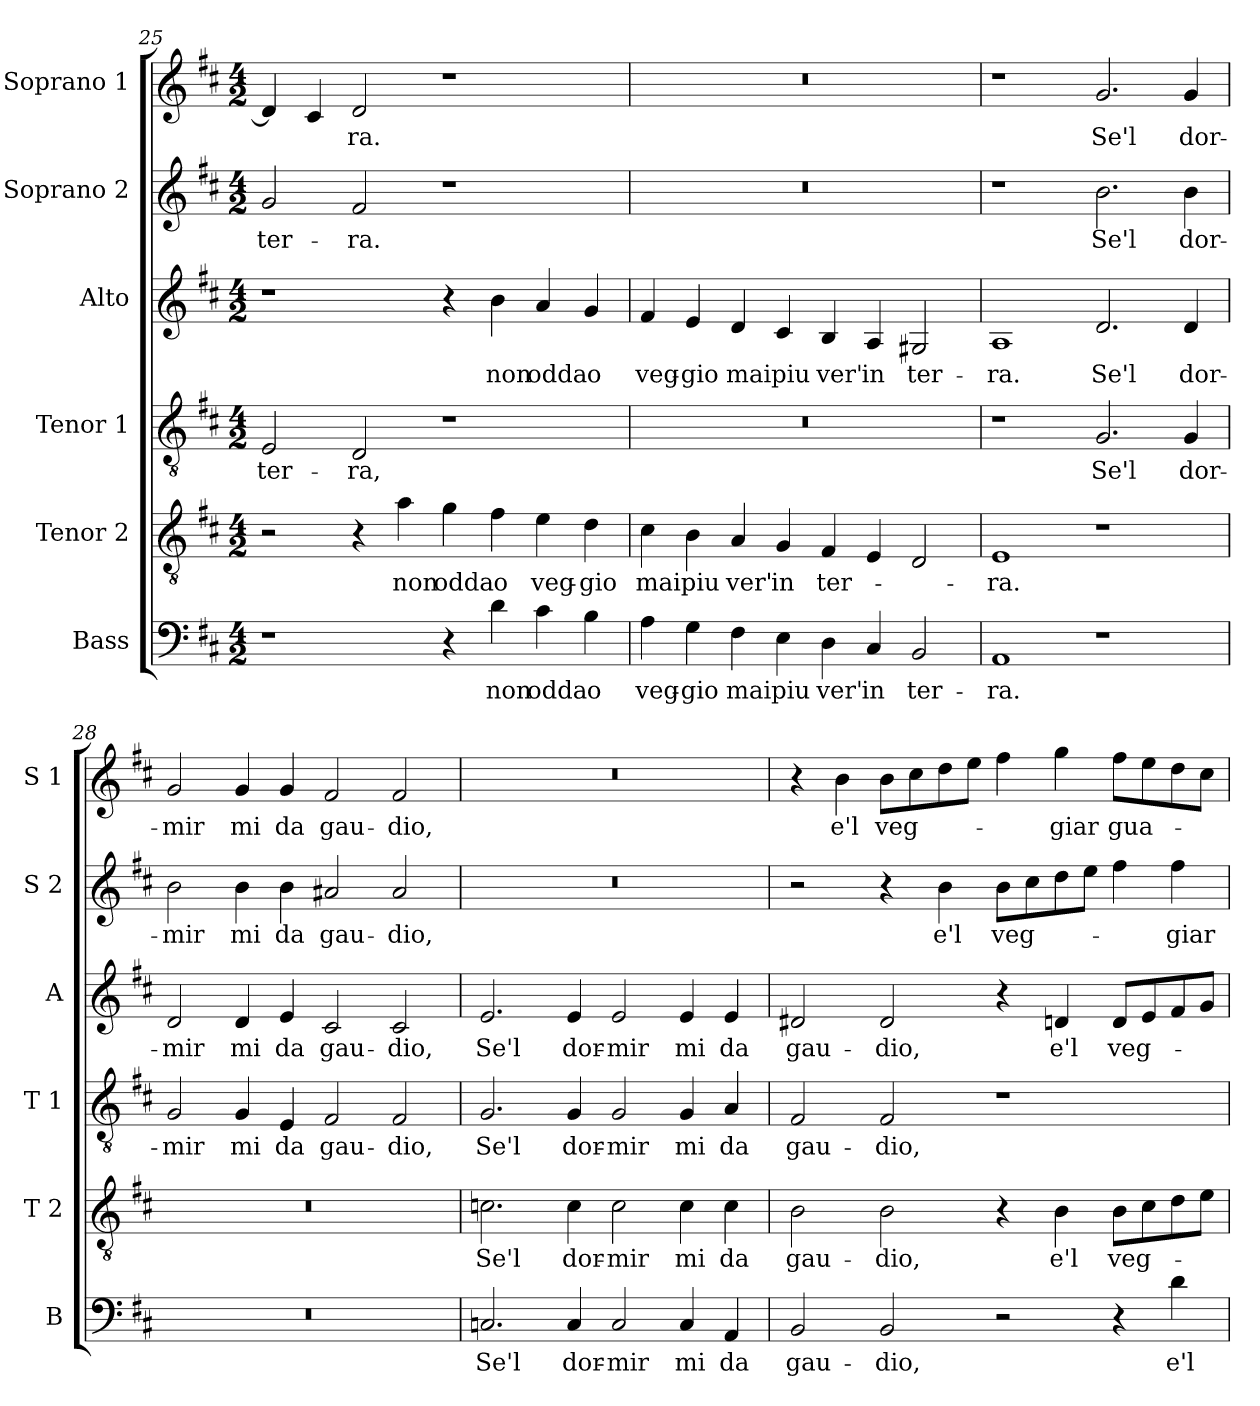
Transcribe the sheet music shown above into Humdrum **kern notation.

**kern	**text	**kern	**text	**kern	**text	**kern	**text	**kern	**text	**kern	**text
*part6	*part6	*part5	*part5	*part4	*part4	*part3	*part3	*part2	*part2	*part1	*part1
*staff6	*staff6	*staff5	*staff5	*staff4	*staff4	*staff3	*staff3	*staff2	*staff2	*staff1	*staff1
*I"Bass	*	*I"Tenor 2	*	*I"Tenor 1	*	*I"Alto	*	*I"Soprano 2	*	*I"Soprano 1	*
*I'B	*	*I'T 2	*	*I'T 1	*	*I'A	*	*I'S 2	*	*I'S 1	*
!!LO:PB:g=z
*clefF4	*	*clefGv2	*	*clefGv2	*	*clefG2	*	*clefG2	*	*clefG2	*
*k[f#c#]	*	*k[f#c#]	*	*k[f#c#]	*	*k[f#c#]	*	*k[f#c#]	*	*k[f#c#]	*
*D:	*	*D:	*	*D:	*	*D:	*	*D:	*	*D:	*
*M4/2	*	*M4/2	*	*M4/2	*	*M4/2	*	*M4/2	*	*M4/2	*
=25	=25	=25	=25	=25	=25	=25	=25	=25	=25	=25	=25
!	!	!	!	!	!LO:LY:b	!	!	!	!LO:LY:b	!	!
1r	.	2r	.	2E/	ter-	1r	.	2g/	ter-	4d/]	.
.	.	.	.	.	.	.	.	.	.	4c#/	.
!	!	!	!	!	!LO:LY:b	!	!	!	!LO:LY:b	!	!LO:LY:b
.	.	4r	.	2D/	-ra,	.	.	2f#/	-ra.	2d/	-ra.
!	!	!	!LO:LY:b	!	!	!	!	!	!	!	!
.	.	4a\	non	.	.	.	.	.	.	.	.
!	!	!	!LO:LY:b	!	!	!	!	!	!	!	!
4r	.	4g\	odda	1r	.	4r	.	1r	.	1r	.
!	!LO:LY:b	!	!LO:LY:b	!	!	!	!LO:LY:b	!	!	!	!
4d\	non	4f#\	o	.	.	4b\	non	.	.	.	.
!	!LO:LY:b	!	!LO:LY:b	!	!	!	!LO:LY:b	!	!	!	!
4c#\	odda	4e\	veg-	.	.	4a/	odda	.	.	.	.
!	!LO:LY:b	!	!LO:LY:b	!	!	!	!LO:LY:b	!	!	!	!
4B\	o	4d\	-gio	.	.	4g/	o	.	.	.	.
=26	=26	=26	=26	=26	=26	=26	=26	=26	=26	=26	=26
!	!LO:LY:b	!	!LO:LY:b	!	!	!	!LO:LY:b	!	!	!	!
4A\	veg-	4c#\	mai	0r	.	4f#/	veg-	0r	.	0r	.
!	!LO:LY:b	!	!LO:LY:b	!	!	!	!LO:LY:b	!	!	!	!
4G\	-gio	4B\	piu	.	.	4e/	-gio	.	.	.	.
!	!LO:LY:b	!	!LO:LY:b	!	!	!	!LO:LY:b	!	!	!	!
4F#\	mai	4A/	ver'	.	.	4d/	mai	.	.	.	.
!	!LO:LY:b	!	!LO:LY:b	!	!	!	!LO:LY:b	!	!	!	!
4E\	piu	4G/	in	.	.	4c#/	piu	.	.	.	.
!	!LO:LY:b	!	!LO:LY:b	!	!	!	!LO:LY:b	!	!	!	!
4D\	ver'	4F#/	ter-	.	.	4B/	ver'	.	.	.	.
!	!LO:LY:b	!	!	!	!	!	!LO:LY:b	!	!	!	!
4C#/	in	4E/	.	.	.	4A/	in	.	.	.	.
!	!LO:LY:b	!	!	!	!	!	!LO:LY:b	!	!	!	!
2BB/	ter-	2D/	.	.	.	2G#X/	ter-	.	.	.	.
=27	=27	=27	=27	=27	=27	=27	=27	=27	=27	=27	=27
!	!LO:LY:b	!	!LO:LY:b	!	!	!	!LO:LY:b	!	!	!	!
1AA	ra.	1E	-ra.	1r	.	1A	-ra.	1r	.	1r	.
!	!	!	!	!	!LO:LY:b	!	!LO:LY:b	!	!LO:LY:b	!	!LO:LY:b
1r	.	1r	.	2.G/	Se'l	2.d/	Se'l	2.b\	Se'l	2.g/	Se'l
!	!	!	!	!	!LO:LY:b	!	!LO:LY:b	!	!LO:LY:b	!	!LO:LY:b
.	.	.	.	4G/	dor-	4d/	dor-	4b\	dor-	4g/	dor-
!!LO:LB:g=z
=28	=28	=28	=28	=28	=28	=28	=28	=28	=28	=28	=28
!	!	!	!	!	!LO:LY:b	!	!LO:LY:b	!	!LO:LY:b	!	!LO:LY:b
0r	.	0r	.	2G/	-mir	2d/	-mir	2b\	-mir	2g/	-mir
!	!	!	!	!	!LO:LY:b	!	!LO:LY:b	!	!LO:LY:b	!	!LO:LY:b
.	.	.	.	4G/	mi	4d/	mi	4b\	mi	4g/	mi
!	!	!	!	!	!LO:LY:b	!	!LO:LY:b	!	!LO:LY:b	!	!LO:LY:b
.	.	.	.	4E/	da	4e/	da	4b\	da	4g/	da
!	!	!	!	!	!LO:LY:b	!	!LO:LY:b	!	!LO:LY:b	!	!LO:LY:b
.	.	.	.	2F#/	gau-	2c#/	gau-	2a#X/	gau-	2f#/	gau-
!	!	!	!	!	!LO:LY:b	!	!LO:LY:b	!	!LO:LY:b	!	!LO:LY:b
.	.	.	.	2F#/	-dio,	2c#/	-dio,	2a#/	-dio,	2f#/	-dio,
=29	=29	=29	=29	=29	=29	=29	=29	=29	=29	=29	=29
!	!LO:LY:b	!	!LO:LY:b	!	!LO:LY:b	!	!LO:LY:b	!	!	!	!
2.Cn/	Se'l	2.cn\	Se'l	2.G/	Se'l	2.e/	Se'l	0r	.	0r	.
!	!LO:LY:b	!	!LO:LY:b	!	!LO:LY:b	!	!LO:LY:b	!	!	!	!
4C/	dor-	4c\	dor-	4G/	dor-	4e/	dor-	.	.	.	.
!	!LO:LY:b	!	!LO:LY:b	!	!LO:LY:b	!	!LO:LY:b	!	!	!	!
2C/	-mir	2c\	-mir	2G/	-mir	2e/	-mir	.	.	.	.
!	!LO:LY:b	!	!LO:LY:b	!	!LO:LY:b	!	!LO:LY:b	!	!	!	!
4C/	mi	4c\	mi	4G/	mi	4e/	mi	.	.	.	.
!	!LO:LY:b	!	!LO:LY:b	!	!LO:LY:b	!	!LO:LY:b	!	!	!	!
4AA/	da	4c\	da	4A/	da	4e/	da	.	.	.	.
=30	=30	=30	=30	=30	=30	=30	=30	=30	=30	=30	=30
!	!LO:LY:b	!	!LO:LY:b	!	!LO:LY:b	!	!LO:LY:b	!	!	!	!
2BB/	gau-	2B\	gau-	2F#/	gau-	2d#X/	gau-	2r	.	4r	.
!	!	!	!	!	!	!	!	!	!	!	!LO:LY:b
.	.	.	.	.	.	.	.	.	.	4b\	e'l
!	!LO:LY:b	!	!LO:LY:b	!	!LO:LY:b	!	!LO:LY:b	!	!	!	!LO:LY:b
2BB/	-dio,	2B\	-dio,	2F#/	-dio,	2d#/	-dio,	4r	.	8b\L	veg-
.	.	.	.	.	.	.	.	.	.	8cc#\	.
!	!	!	!	!	!	!	!	!	!LO:LY:b	!	!
.	.	.	.	.	.	.	.	4b\	e'l	8dd\	.
.	.	.	.	.	.	.	.	.	.	8ee\J	.
!	!	!	!	!	!	!	!	!	!LO:LY:b	!	!
2r	.	4r	.	1r	.	4r	.	8b\L	veg-	4ff#\	.
.	.	.	.	.	.	.	.	8cc#\	.	.	.
!	!	!	!LO:LY:b	!	!	!	!LO:LY:b	!	!	!	!LO:LY:b
.	.	4B\	e'l	.	.	4dn/	e'l	8dd\	.	4gg\	-giar
.	.	.	.	.	.	.	.	8ee\J	.	.	.
!	!	!	!LO:LY:b	!	!	!	!LO:LY:b	!	!	!	!LO:LY:b
4r	.	8B\L	veg-	.	.	8d/L	veg-	4ff#\	.	8ff#\L	gua-
.	.	8c#\	.	.	.	8e/	.	.	.	8ee\	.
!	!LO:LY:b	!	!	!	!	!	!	!	!LO:LY:b	!	!
4d\	e'l	8d\	.	.	.	8f#/	.	4ff#\	-giar	8dd\	.
.	.	8e\J	.	.	.	8g/J	.	.	.	8cc#\J	.
=	=	=	=	=	=	=	=	=	=	=	=
*-	*-	*-	*-	*-	*-	*-	*-	*-	*-	*-	*-
